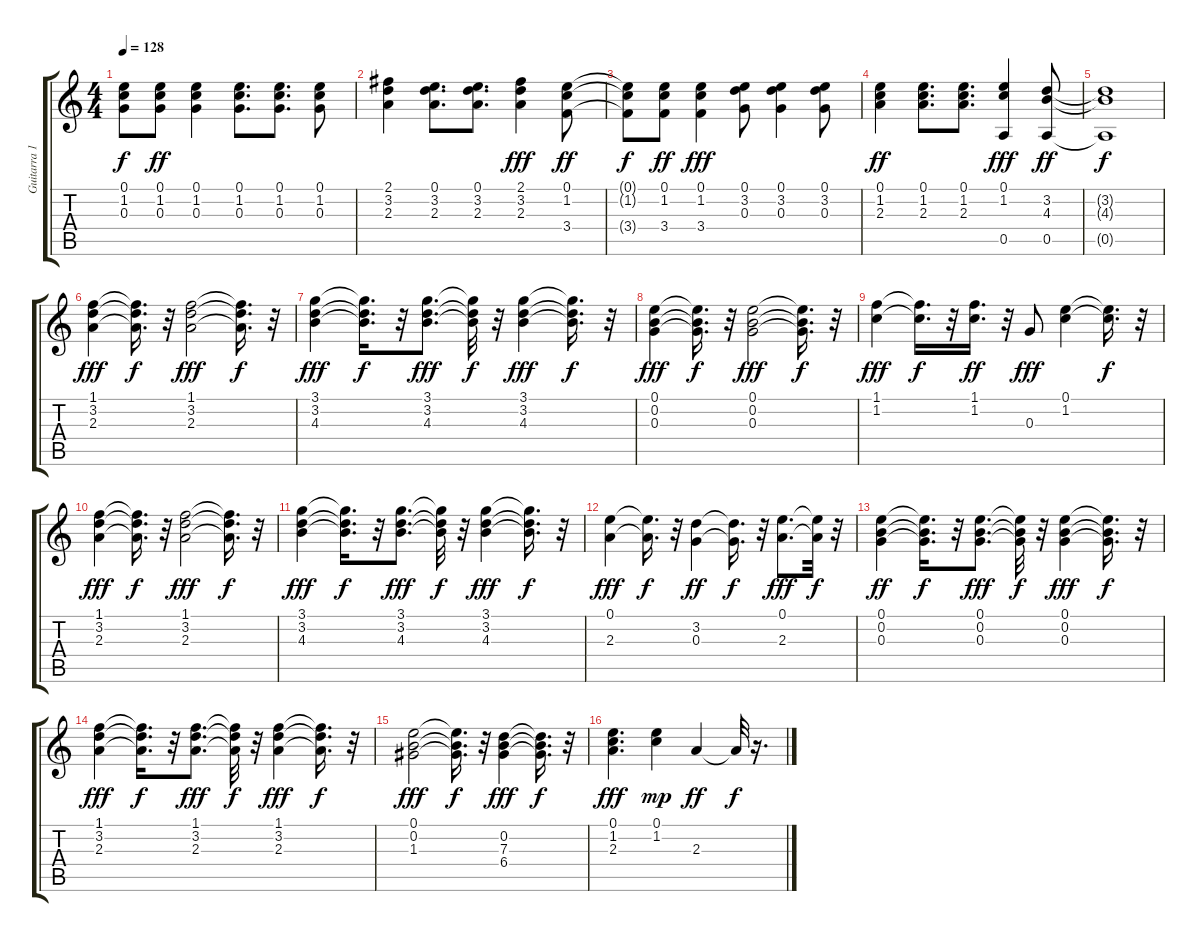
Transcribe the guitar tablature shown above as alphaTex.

\track ("Guitarra 1" "Guitarra 1") {instrument acousticguitarsteel}
\staff {score tabs}
\tuning (E4 B3 G3 D3 A2 E2) {hide}
\ts (4 4)
\tempo 128
\clef g2
\ks c
(0.1{t} 1.2{t} 0.3{t}).8{dy f} (0.1 1.2 0.3).8{dy ff} (0.1 1.2 0.3).4 (0.1 1.2 0.3).8{d} (0.1 1.2 0.3).8{d} (0.1 1.2 0.3).8 |
(2.1 3.2 2.3).4 (0.1 3.2 2.3).8{d} (0.1 3.2 2.3).8{d} (2.1 3.2 2.3).4{dy fff} (0.1 1.2 3.4).8{dy ff} |
(0.1{t} 1.2{t} 3.4{t}).8{dy f} (0.1 1.2 3.4).8{dy ff} (0.1 1.2 3.4).4{dy fff} (0.1 3.2 0.3).8 (0.1 3.2 0.3).4 (0.1 3.2 0.3).8 |
(0.1 1.2 2.3).4{dy ff} (0.1 1.2 2.3).8{d} (0.1 1.2 2.3).8{d} (0.1 1.2 0.5).4{dy fff} (3.2 4.3 0.5).8{dy ff} |
(3.2{t} 4.3{t} 0.5{t}).1{dy f} |
(1.1 3.2 2.3).4{dy fff} (1.1{t} 3.2{t} 2.3{t}).16{d dy f} r.32 (1.1 3.2 2.3).2{dy fff} (1.1{t} 3.2{t} 2.3{t}).16{d dy f} r.32 |
(3.1 3.2 4.3).4{dy fff} (3.1{t} 3.2{t} 4.3{t}).16{d dy f} r.32 (3.1 3.2 4.3).8{d dy fff} (3.1{t} 3.2{t} 4.3{t}).32{dy f} r.32 (3.1 3.2 4.3).4{dy fff} (3.1{t} 3.2{t} 4.3{t}).16{d dy f} r.32 |
(0.1 0.2 0.3).4{dy fff} (0.1{t} 0.2{t} 0.3{t}).16{d dy f} r.32 (0.1 0.2 0.3).2{dy fff} (0.1{t} 0.2{t} 0.3{t}).16{d dy f} r.32 |
(1.1 1.2).4{dy fff} (1.1{t} 1.2{t}).16{d dy f} r.32 (1.1 1.2).16{d dy ff} r.32 0.3.8{dy fff} (0.1 1.2).4 (0.1{t} 1.2{t}).16{d dy f} r.32 |
(1.1 3.2 2.3).4{dy fff} (1.1{t} 3.2{t} 2.3{t}).16{d dy f} r.32 (1.1 3.2 2.3).2{dy fff} (1.1{t} 3.2{t} 2.3{t}).16{d dy f} r.32 |
(3.1 3.2 4.3).4{dy fff} (3.1{t} 3.2{t} 4.3{t}).16{d dy f} r.32 (3.1 3.2 4.3).8{d dy fff} (3.1{t} 3.2{t} 4.3{t}).32{dy f} r.32 (3.1 3.2 4.3).4{dy fff} (3.1{t} 3.2{t} 4.3{t}).16{d dy f} r.32 |
(0.1 2.3).4{dy fff} (0.1{t} 2.3{t}).16{d dy f} r.32 (3.2 0.3).4{dy ff} (3.2{t} 0.3{t}).16{d dy f} r.32 (0.1 2.3).8{d dy fff} (0.1{t} 2.3{t}).32{dy f} r.32 |
(0.1 0.2 0.3).4{dy ff} (0.1{t} 0.2{t} 0.3{t}).16{d dy f} r.32 (0.1 0.2 0.3).8{d dy fff} (0.1{t} 0.2{t} 0.3{t}).32{dy f} r.32 (0.1 0.2 0.3).4{dy fff} (0.1{t} 0.2{t} 0.3{t}).16{d dy f} r.32 |
(1.1 3.2 2.3).4{dy fff} (1.1{t} 3.2{t} 2.3{t}).16{d dy f} r.32 (1.1 3.2 2.3).8{d dy fff} (1.1{t} 3.2{t} 2.3{t}).32{dy f} r.32 (1.1 3.2 2.3).4{dy fff} (1.1{t} 3.2{t} 2.3{t}).16{d dy f} r.32 |
(0.1 0.2 1.3).2{dy fff} (0.1{t} 0.2{t} 1.3{t}).16{d dy f} r.32 (0.2 7.3 6.4).4{dy fff} (0.2{t} 7.3{t} 6.4{t}).16{d dy f} r.32 |
(0.1 1.2 2.3).4{d dy fff} (0.1 1.2).4{dy mp} 2.3.4{dy ff} 2.3{t}.32{dy f} r.16{d}
